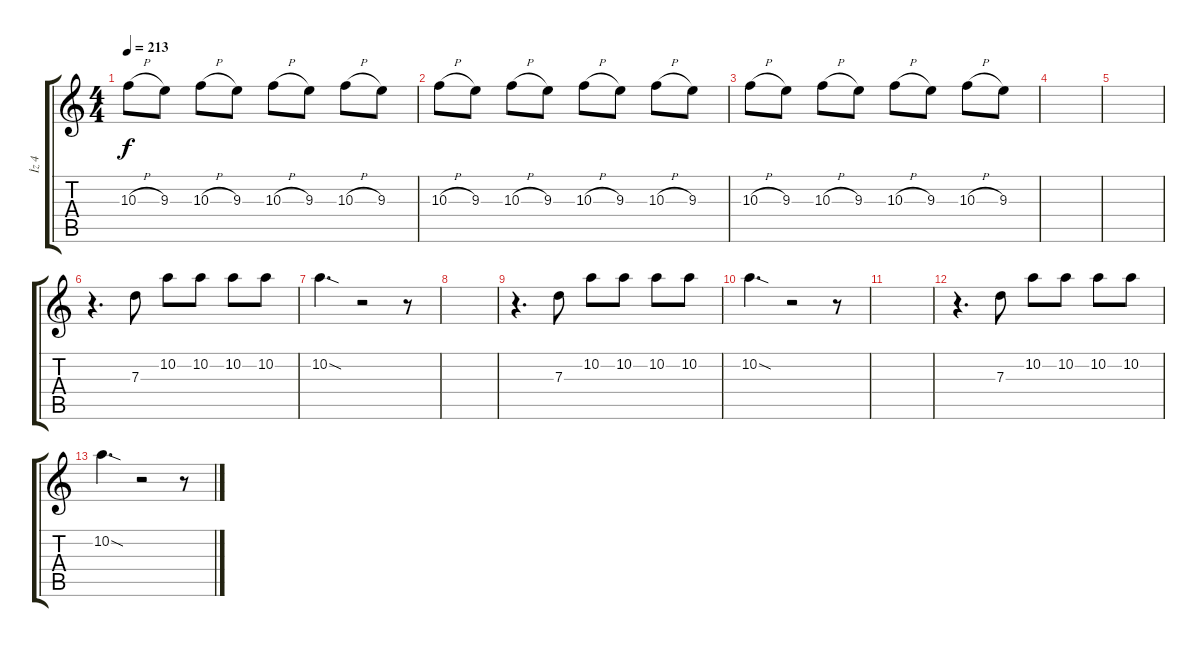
\track ("İz 4" "İz 4") {instrument distortionguitar}
\staff {score tabs}
\tuning (E4 B3 G3 D3 A2 E2) {hide}
\ts (4 4)
\tempo 213
\clef g2
\ks c
10.3{h}.8{dy f} 9.3.8 10.3{h}.8 9.3.8 10.3{h}.8 9.3.8 10.3{h}.8 9.3.8 |
10.3{h}.8 9.3.8 10.3{h}.8 9.3.8 10.3{h}.8 9.3.8 10.3{h}.8 9.3.8 |
10.3{h}.8 9.3.8 10.3{h}.8 9.3.8 10.3{h}.8 9.3.8 10.3{h}.8 9.3.8 |
|
|
r.4{d} 7.3.8 10.2.8 10.2.8 10.2.8 10.2.8 |
10.2{sod}.4{d} r.2 r.8 |
|
r.4{d} 7.3.8 10.2.8 10.2.8 10.2.8 10.2.8 |
10.2{sod}.4{d} r.2 r.8 |
|
r.4{d} 7.3.8 10.2.8 10.2.8 10.2.8 10.2.8 |
10.2{sod}.4{d} r.2 r.8
